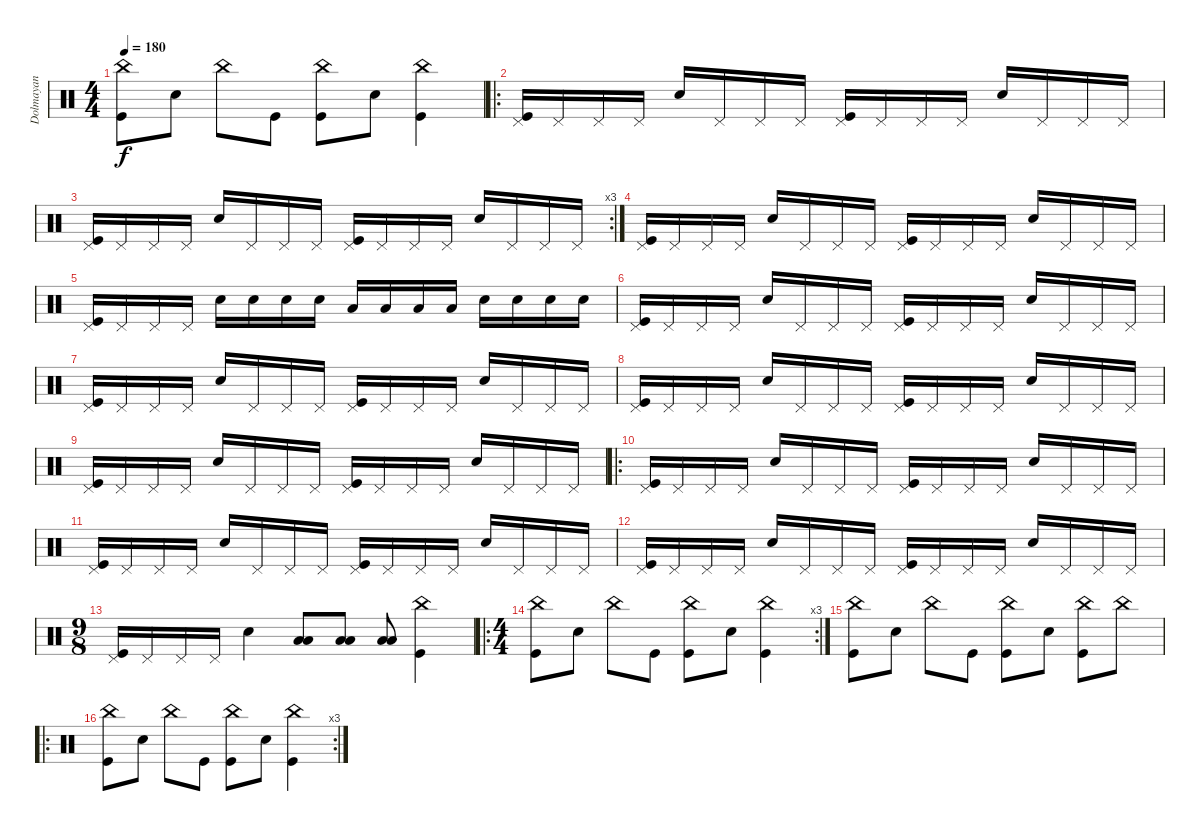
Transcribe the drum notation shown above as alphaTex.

\track ("Dolmayan" "Dolmayan") {instrument percussion}
\staff {score}
\articulation defaults
\ts (4 4)
\tempo 180
\clef neutral
\ks c
("China (hit)" "Kick (hit)").8{dy f} "Snare (hit) 2".8 "China (hit)".8 "Kick (hit)".8 ("China (hit)" "Kick (hit)").8 "Snare (hit) 2".8 ("China (hit)" "Kick (hit)").4 |
\ro
("Pedal Hi-Hat (hit)" "Kick (hit)").16 "Pedal Hi-Hat (hit)".16 "Pedal Hi-Hat (hit)".16 "Pedal Hi-Hat (hit)".16 "Snare (hit) 2".16 "Pedal Hi-Hat (hit)".16 "Pedal Hi-Hat (hit)".16 "Pedal Hi-Hat (hit)".16 ("Pedal Hi-Hat (hit)" "Kick (hit)").16 "Pedal Hi-Hat (hit)".16 "Pedal Hi-Hat (hit)".16 "Pedal Hi-Hat (hit)".16 "Snare (hit) 2".16 "Pedal Hi-Hat (hit)".16 "Pedal Hi-Hat (hit)".16 "Pedal Hi-Hat (hit)".16 |
\rc 3
("Pedal Hi-Hat (hit)" "Kick (hit)").16 "Pedal Hi-Hat (hit)".16 "Pedal Hi-Hat (hit)".16 "Pedal Hi-Hat (hit)".16 "Snare (hit) 2".16 "Pedal Hi-Hat (hit)".16 "Pedal Hi-Hat (hit)".16 "Pedal Hi-Hat (hit)".16 ("Pedal Hi-Hat (hit)" "Kick (hit)").16 "Pedal Hi-Hat (hit)".16 "Pedal Hi-Hat (hit)".16 "Pedal Hi-Hat (hit)".16 "Snare (hit) 2".16 "Pedal Hi-Hat (hit)".16 "Pedal Hi-Hat (hit)".16 "Pedal Hi-Hat (hit)".16 |
("Pedal Hi-Hat (hit)" "Kick (hit)").16 "Pedal Hi-Hat (hit)".16 "Pedal Hi-Hat (hit)".16 "Pedal Hi-Hat (hit)".16 "Snare (hit) 2".16 "Pedal Hi-Hat (hit)".16 "Pedal Hi-Hat (hit)".16 "Pedal Hi-Hat (hit)".16 ("Pedal Hi-Hat (hit)" "Kick (hit)").16 "Pedal Hi-Hat (hit)".16 "Pedal Hi-Hat (hit)".16 "Pedal Hi-Hat (hit)".16 "Snare (hit) 2".16 "Pedal Hi-Hat (hit)".16 "Pedal Hi-Hat (hit)".16 "Pedal Hi-Hat (hit)".16 |
("Pedal Hi-Hat (hit)" "Kick (hit)").16 "Pedal Hi-Hat (hit)".16 "Pedal Hi-Hat (hit)".16 "Pedal Hi-Hat (hit)".16 "Snare (hit) 2".16 "Snare (hit) 2".16 "Snare (hit) 2".16 "Snare (hit) 2".16 "Low Tom (hit)".16 "Low Tom (hit)".16 "Low Tom (hit)".16 "Low Tom (hit)".16 "Snare (hit) 2".16 "Snare (hit) 2".16 "Snare (hit) 2".16 "Snare (hit) 2".16 |
("Pedal Hi-Hat (hit)" "Kick (hit)").16 "Pedal Hi-Hat (hit)".16 "Pedal Hi-Hat (hit)".16 "Pedal Hi-Hat (hit)".16 "Snare (hit) 2".16 "Pedal Hi-Hat (hit)".16 "Pedal Hi-Hat (hit)".16 "Pedal Hi-Hat (hit)".16 ("Pedal Hi-Hat (hit)" "Kick (hit)").16 "Pedal Hi-Hat (hit)".16 "Pedal Hi-Hat (hit)".16 "Pedal Hi-Hat (hit)".16 "Snare (hit) 2".16 "Pedal Hi-Hat (hit)".16 "Pedal Hi-Hat (hit)".16 "Pedal Hi-Hat (hit)".16 |
("Pedal Hi-Hat (hit)" "Kick (hit)").16 "Pedal Hi-Hat (hit)".16 "Pedal Hi-Hat (hit)".16 "Pedal Hi-Hat (hit)".16 "Snare (hit) 2".16 "Pedal Hi-Hat (hit)".16 "Pedal Hi-Hat (hit)".16 "Pedal Hi-Hat (hit)".16 ("Pedal Hi-Hat (hit)" "Kick (hit)").16 "Pedal Hi-Hat (hit)".16 "Pedal Hi-Hat (hit)".16 "Pedal Hi-Hat (hit)".16 "Snare (hit) 2".16 "Pedal Hi-Hat (hit)".16 "Pedal Hi-Hat (hit)".16 "Pedal Hi-Hat (hit)".16 |
("Pedal Hi-Hat (hit)" "Kick (hit)").16 "Pedal Hi-Hat (hit)".16 "Pedal Hi-Hat (hit)".16 "Pedal Hi-Hat (hit)".16 "Snare (hit) 2".16 "Pedal Hi-Hat (hit)".16 "Pedal Hi-Hat (hit)".16 "Pedal Hi-Hat (hit)".16 ("Pedal Hi-Hat (hit)" "Kick (hit)").16 "Pedal Hi-Hat (hit)".16 "Pedal Hi-Hat (hit)".16 "Pedal Hi-Hat (hit)".16 "Snare (hit) 2".16 "Pedal Hi-Hat (hit)".16 "Pedal Hi-Hat (hit)".16 "Pedal Hi-Hat (hit)".16 |
("Pedal Hi-Hat (hit)" "Kick (hit)").16 "Pedal Hi-Hat (hit)".16 "Pedal Hi-Hat (hit)".16 "Pedal Hi-Hat (hit)".16 "Snare (hit) 2".16 "Pedal Hi-Hat (hit)".16 "Pedal Hi-Hat (hit)".16 "Pedal Hi-Hat (hit)".16 ("Pedal Hi-Hat (hit)" "Kick (hit)").16 "Pedal Hi-Hat (hit)".16 "Pedal Hi-Hat (hit)".16 "Pedal Hi-Hat (hit)".16 "Snare (hit) 2".16 "Pedal Hi-Hat (hit)".16 "Pedal Hi-Hat (hit)".16 "Pedal Hi-Hat (hit)".16 |
\ro
("Pedal Hi-Hat (hit)" "Kick (hit)").16 "Pedal Hi-Hat (hit)".16 "Pedal Hi-Hat (hit)".16 "Pedal Hi-Hat (hit)".16 "Snare (hit) 2".16 "Pedal Hi-Hat (hit)".16 "Pedal Hi-Hat (hit)".16 "Pedal Hi-Hat (hit)".16 ("Pedal Hi-Hat (hit)" "Kick (hit)").16 "Pedal Hi-Hat (hit)".16 "Pedal Hi-Hat (hit)".16 "Pedal Hi-Hat (hit)".16 "Snare (hit) 2".16 "Pedal Hi-Hat (hit)".16 "Pedal Hi-Hat (hit)".16 "Pedal Hi-Hat (hit)".16 |
("Pedal Hi-Hat (hit)" "Kick (hit)").16 "Pedal Hi-Hat (hit)".16 "Pedal Hi-Hat (hit)".16 "Pedal Hi-Hat (hit)".16 "Snare (hit) 2".16 "Pedal Hi-Hat (hit)".16 "Pedal Hi-Hat (hit)".16 "Pedal Hi-Hat (hit)".16 ("Pedal Hi-Hat (hit)" "Kick (hit)").16 "Pedal Hi-Hat (hit)".16 "Pedal Hi-Hat (hit)".16 "Pedal Hi-Hat (hit)".16 "Snare (hit) 2".16 "Pedal Hi-Hat (hit)".16 "Pedal Hi-Hat (hit)".16 "Pedal Hi-Hat (hit)".16 |
("Pedal Hi-Hat (hit)" "Kick (hit)").16 "Pedal Hi-Hat (hit)".16 "Pedal Hi-Hat (hit)".16 "Pedal Hi-Hat (hit)".16 "Snare (hit) 2".16 "Pedal Hi-Hat (hit)".16 "Pedal Hi-Hat (hit)".16 "Pedal Hi-Hat (hit)".16 ("Pedal Hi-Hat (hit)" "Kick (hit)").16 "Pedal Hi-Hat (hit)".16 "Pedal Hi-Hat (hit)".16 "Pedal Hi-Hat (hit)".16 "Snare (hit) 2".16 "Pedal Hi-Hat (hit)".16 "Pedal Hi-Hat (hit)".16 "Pedal Hi-Hat (hit)".16 |
\ts (9 8)
("Pedal Hi-Hat (hit)" "Kick (hit)").16 "Pedal Hi-Hat (hit)".16 "Pedal Hi-Hat (hit)".16 "Pedal Hi-Hat (hit)".16 "Snare (hit) 2".4 ("Low Tom (hit)" "Low Floor Tom (hit)").8 ("Low Tom (hit)" "Low Floor Tom (hit)").8 ("Low Tom (hit)" "Low Floor Tom (hit)").8 ("China (hit)" "Kick (hit)").4 |
\ro
\rc 3
\ts (4 4)
("China (hit)" "Kick (hit)").8 "Snare (hit) 2".8 "China (hit)".8 "Kick (hit)".8 ("China (hit)" "Kick (hit)").8 "Snare (hit) 2".8 ("China (hit)" "Kick (hit)").4 |
("China (hit)" "Kick (hit)").8 "Snare (hit) 2".8 "China (hit)".8 "Kick (hit)".8 ("China (hit)" "Kick (hit)").8 "Snare (hit) 2".8 ("China (hit)" "Kick (hit)").8 "China (hit)".8 |
\ro
\rc 3
("China (hit)" "Kick (hit)").8 "Snare (hit) 2".8 "China (hit)".8 "Kick (hit)".8 ("China (hit)" "Kick (hit)").8 "Snare (hit) 2".8 ("China (hit)" "Kick (hit)").4
